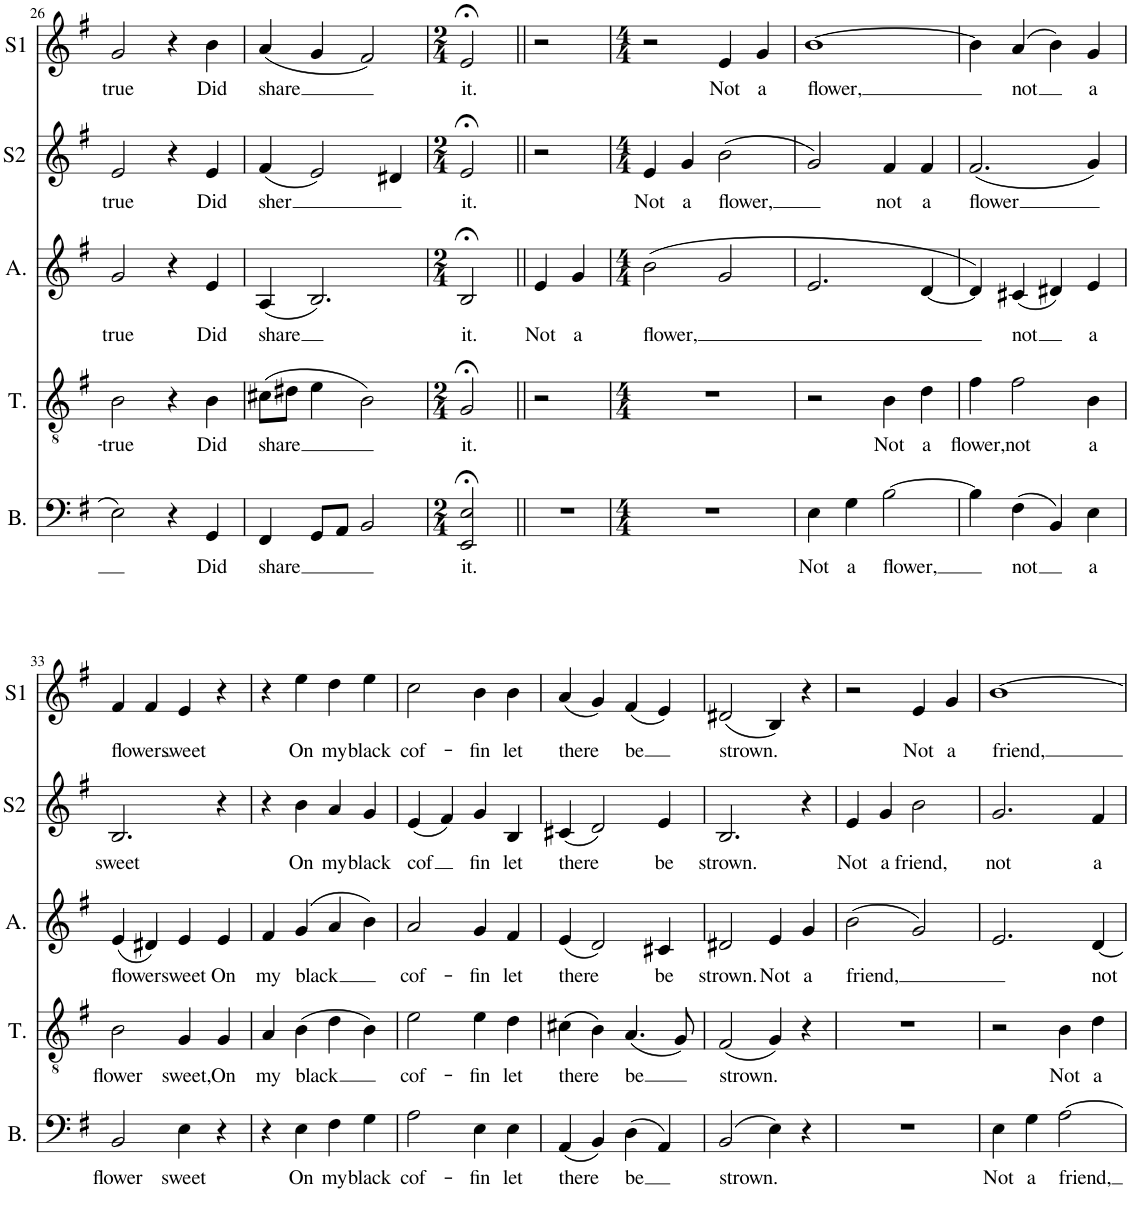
**kern	**text	**kern	**text	**kern	**text	**kern	**text	**kern	**text
*part5	*part5	*part4	*part4	*part3	*part3	*part2	*part2	*part1	*part1
*staff5	*staff5	*staff4	*staff4	*staff3	*staff3	*staff2	*staff2	*staff1	*staff1
*I"Bass	*	*I"Tenor	*	*I"Alto	*	*I"Sop2	*	*I"Sop1	*
*I'B.	*	*I'T.	*	*I'A.	*	*I'S2	*	*I'S1	*
!!LO:PB:g=z
*clefF4	*	*clefGv2	*	*clefG2	*	*clefG2	*	*clefG2	*
*k[f#]	*	*k[f#]	*	*k[f#]	*	*k[f#]	*	*k[f#]	*
*M4/4	*	*M4/4	*	*M4/4	*	*M4/4	*	*M4/4	*
*met(c)	*	*met(c)	*	*met(c)	*	*met(c)	*	*met(c)	*
=26	=26	=26	=26	=26	=26	=26	=26	=26	=26
!	!	!	!LO:LY:b	!	!LO:LY:b	!	!LO:LY:b	!	!LO:LY:b
2E\	.	2B\	-true	2g/	true	2e/	true	2g/	true
4r	.	4r	.	4r	.	4r	.	4r	.
!	!LO:LY:b	!	!LO:LY:b	!	!LO:LY:b	!	!LO:LY:b	!	!LO:LY:b
4GG/	Did	4B\	Did	4e/	Did	4e/	Did	4b\	Did
=27	=27	=27	=27	=27	=27	=27	=27	=27	=27
!	!LO:LY:b	!	!LO:LY:b	!	!LO:LY:b	!	!LO:LY:b	!	!LO:LY:b
4FF#/	share	(8c#X\L	share	(4A/	share	(4f#/	sher	(4a/	share
.	.	8d#X\J	.	.	.	.	.	.	.
8GG/L	.	4e\	.	2.B/)	.	2e/)	.	4g/	.
8AA/J	.	.	.	.	.	.	.	.	.
2BB/	.	2B\)	.	.	.	.	.	2f#/)	.
.	.	.	.	.	.	4d#X/	.	.	.
=28	=28	=28	=28	=28	=28	=28	=28	=28	=28
*M2/4	*	*M2/4	*	*M2/4	*	*M2/4	*	*M2/4	*
!	!LO:LY:b	!	!LO:LY:b	!	!LO:LY:b	!	!LO:LY:b	!	!LO:LY:b
2EE/;< 2E/;<	it.	2G;</	it.	2B;</	it.	2e;</	it.	2e;</	it.
=29||	=29||	=29||	=29||	=29||	=29||	=29||	=29||	=29||	=29||
!	!	!	!	!	!LO:LY:b	!	!	!	!
2r	.	2r	.	4e/	Not	2r	.	2r	.
!	!	!	!	!	!LO:LY:b	!	!	!	!
.	.	.	.	4g/	a	.	.	.	.
=30	=30	=30	=30	=30	=30	=30	=30	=30	=30
*M4/4	*	*M4/4	*	*M4/4	*	*M4/4	*	*M4/4	*
!	!	!	!	!	!LO:LY:b	!	!LO:LY:b	!	!
1r	.	1r	.	(2b\	flower,	4e/	Not	2r	.
!	!	!	!	!	!	!	!LO:LY:b	!	!
.	.	.	.	.	.	4g/	a	.	.
!	!	!	!	!	!	!	!LO:LY:b	!	!LO:LY:b
.	.	.	.	2g/	.	(2b\	flower,	4e/	Not
!	!	!	!	!	!	!	!	!	!LO:LY:b
.	.	.	.	.	.	.	.	4g/	a
=31	=31	=31	=31	=31	=31	=31	=31	=31	=31
!	!LO:LY:b	!	!	!	!	!	!	!	!LO:LY:b
4E\	Not	2r	.	2.e/	.	2g/)	.	[1b	flower,
!	!LO:LY:b	!	!	!	!	!	!	!	!
4G\	a	.	.	.	.	.	.	.	.
!	!LO:LY:b	!	!LO:LY:b	!	!	!	!LO:LY:b	!	!
[2B\	flower,	4B\	Not	.	.	4f#/	not	.	.
!	!	!	!LO:LY:b	!	!	!	!LO:LY:b	!	!
.	.	4d\	a	[4d/	.	4f#/	a	.	.
=32	=32	=32	=32	=32	=32	=32	=32	=32	=32
!	!	!	!LO:LY:b	!	!	!	!LO:LY:b	!	!
4B\]	.	4f#\	flower,	4d/])	.	(2.f#/	flower	4b\]	.
!	!LO:LY:b	!	!LO:LY:b	!	!LO:LY:b	!	!	!	!LO:LY:b
(4F#\	not	2f#\	not	(4c#X/	not	.	.	(4a/	not
4BB/)	.	.	.	4d#X/)	.	.	.	4b\)	.
!	!LO:LY:b	!	!LO:LY:b	!	!LO:LY:b	!	!	!	!LO:LY:b
4E\	a	4B\	a	4e/	a	4g/)	.	4g/	a
!!LO:LB:g=z
=33	=33	=33	=33	=33	=33	=33	=33	=33	=33
!	!LO:LY:b	!	!LO:LY:b	!	!LO:LY:b	!	!LO:LY:b	!	!LO:LY:b
2BB/	flower	2B\	flower	(4e/	flower	2.B/	sweet	4f#/	flower
.	.	.	.	4d#X/)	.	.	.	4f#/	.
!	!LO:LY:b	!	!LO:LY:b	!	!LO:LY:b	!	!	!	!LO:LY:b
4E\	sweet	4G/	sweet,	4e/	sweet	.	.	4e/	sweet
!	!	!	!LO:LY:b	!	!LO:LY:b	!	!	!	!
4r	.	4G/	On	4e/	On	4r	.	4r	.
=34	=34	=34	=34	=34	=34	=34	=34	=34	=34
!	!	!	!LO:LY:b	!	!LO:LY:b	!	!	!	!
4r	.	4A/	my	4f#/	my	4r	.	4r	.
!	!LO:LY:b	!	!LO:LY:b	!	!LO:LY:b	!	!LO:LY:b	!	!LO:LY:b
4E\	On	(4B\	black	(4g/	black	4b\	On	4ee\	On
!	!LO:LY:b	!	!	!	!	!	!LO:LY:b	!	!LO:LY:b
4F#\	my	4d\	.	4a/	.	4a/	my	4dd\	my
!	!LO:LY:b	!	!	!	!	!	!LO:LY:b	!	!LO:LY:b
4G\	black	4B\)	.	4b\)	.	4g/	black	4ee\	black
=35	=35	=35	=35	=35	=35	=35	=35	=35	=35
!	!LO:LY:b	!	!LO:LY:b	!	!LO:LY:b	!	!LO:LY:b	!	!LO:LY:b
2A\	cof-	2e\	cof-	2a/	cof-	(4e/	-cof	2cc\	cof-
.	.	.	.	.	.	4f#/)	.	.	.
!	!LO:LY:b	!	!LO:LY:b	!	!LO:LY:b	!	!LO:LY:b	!	!LO:LY:b
4E\	-fin	4e\	-fin	4g/	-fin	4g/	fin	4b\	-fin
!	!LO:LY:b	!	!LO:LY:b	!	!LO:LY:b	!	!LO:LY:b	!	!LO:LY:b
4E\	let	4d\	let	4f#/	let	4B/	let	4b\	let
=36	=36	=36	=36	=36	=36	=36	=36	=36	=36
!	!LO:LY:b	!	!LO:LY:b	!	!LO:LY:b	!	!LO:LY:b	!	!LO:LY:b
(4AA/	there	(4c#X\	there	(4e/	there	(4c#X/	there	(4a/	there
4BB/)	.	4B\)	.	2d/)	.	2d/)	.	4g/)	.
!	!LO:LY:b	!	!LO:LY:b	!	!	!	!	!	!LO:LY:b
(4D\	be	(4.A/	be	.	.	.	.	(4f#/	be
!	!	!	!	!	!LO:LY:b	!	!LO:LY:b	!	!
4AA/)	.	.	.	4c#X/	be	4e/	be	4e/)	.
.	.	8G/)	.	.	.	.	.	.	.
=37	=37	=37	=37	=37	=37	=37	=37	=37	=37
!	!LO:LY:b	!	!LO:LY:b	!	!LO:LY:b	!	!LO:LY:b	!	!LO:LY:b
(2BB/	strown.	(2F#/	strown.	2d#X/	strown.	2.B/	strown.	(2d#X/	strown.
!	!	!	!	!	!LO:LY:b	!	!	!	!
4E\)	.	4G/)	.	4e/	Not	.	.	4B/)	.
!	!	!	!	!	!LO:LY:b	!	!	!	!
4r	.	4r	.	4g/	a	4r	.	4r	.
=38	=38	=38	=38	=38	=38	=38	=38	=38	=38
!	!	!	!	!	!LO:LY:b	!	!LO:LY:b	!	!
1r	.	1r	.	(2b\	friend,	4e/	Not	2r	.
!	!	!	!	!	!	!	!LO:LY:b	!	!
.	.	.	.	.	.	4g/	a	.	.
!	!	!	!	!	!	!	!LO:LY:b	!	!LO:LY:b
.	.	.	.	2g/)	.	2b\	friend,	4e/	Not
!	!	!	!	!	!	!	!	!	!LO:LY:b
.	.	.	.	.	.	.	.	4g/	a
=39	=39	=39	=39	=39	=39	=39	=39	=39	=39
!	!LO:LY:b	!	!	!	!	!	!LO:LY:b	!	!LO:LY:b
4E\	Not	2r	.	2.e/	.	2.g/	not	[1b	friend,
!	!LO:LY:b	!	!	!	!	!	!	!	!
4G\	a	.	.	.	.	.	.	.	.
!	!LO:LY:b	!	!LO:LY:b	!	!	!	!	!	!
[2A\	friend,	4B\	Not	.	.	.	.	.	.
!	!	!	!LO:LY:b	!	!LO:LY:b	!	!LO:LY:b	!	!
.	.	4d\	a	[4d/	not	4f#/	a	.	.
=	=	=	=	=	=	=	=	=	=
*-	*-	*-	*-	*-	*-	*-	*-	*-	*-
